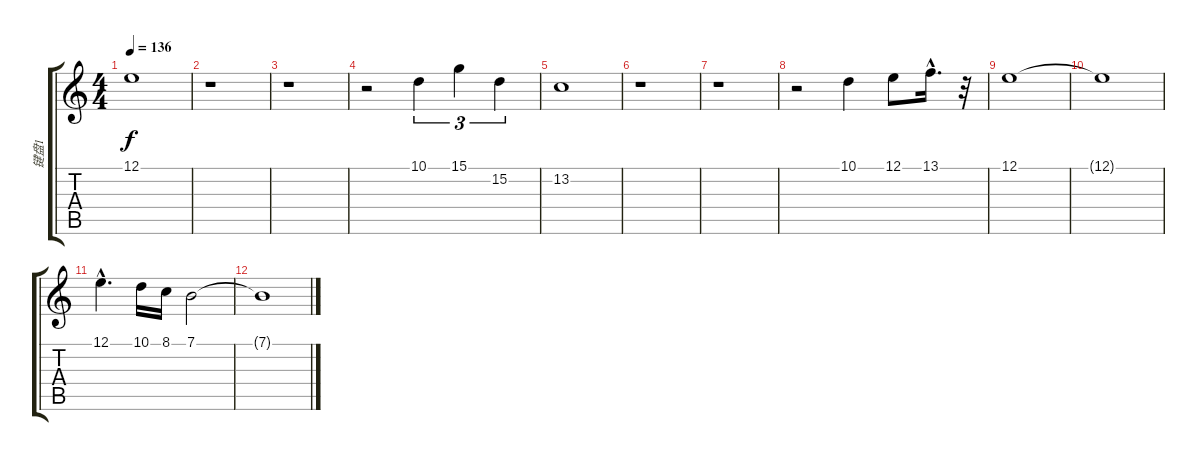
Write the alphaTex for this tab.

\track ("键盘1" "键盘1") {instrument percussiveorgan}
\staff {score tabs}
\tuning (E4 B3 G3 D3 A2 E2) {hide}
\ts (4 4)
\tempo 136
\clef g2
\ks c
12.1.1{dy f} |
r.1 |
r.1 |
r.2 10.1.4{tu (3 2)} 15.1.4{tu (3 2)} 15.2.4{tu (3 2)} |
13.2.1 |
r.1 |
r.1 |
r.2 10.1.4 12.1.8 13.1{hac}.16{d} r.32 |
12.1.1 |
12.1{t}.1 |
12.1{hac}.4{d} 10.1.16 8.1.16 7.1.2 |
7.1{t}.1
